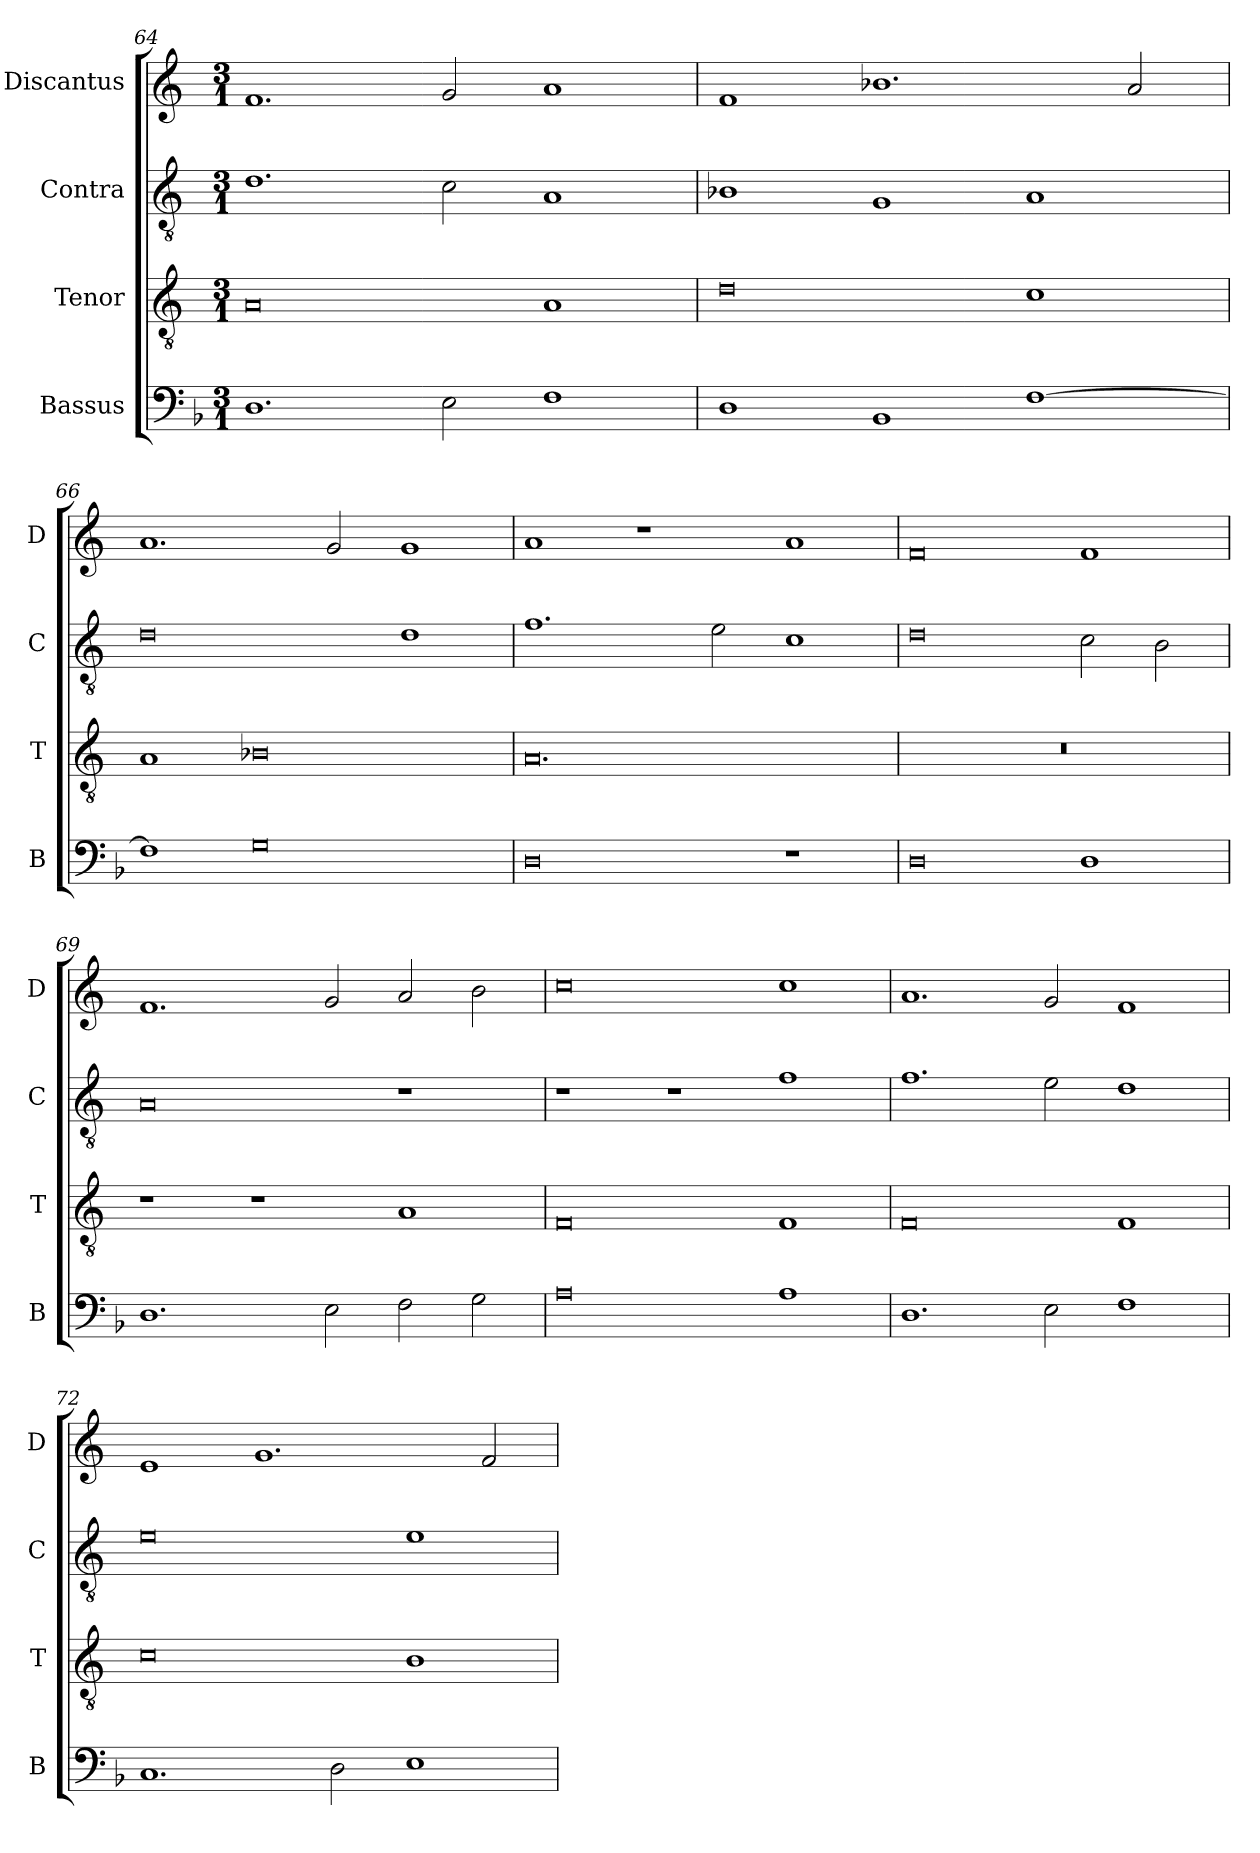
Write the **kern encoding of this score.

**kern	**kern	**kern	**kern
*part4	*part3	*part2	*part1
*staff4	*staff3	*staff2	*staff1
*I"Bassus	*I"Tenor	*I"Contra	*I"Discantus
*I'B	*I'T	*I'C	*I'D
*clefF4	*clefGv2	*clefGv2	*clefG2
*k[b-]	*k[]	*k[]	*k[]
*M3/1	*M3/1	*M3/1	*M3/1
=64	=64	=64	=64
1.D	0A	1.d	1.f
2E\	.	2c\	2g/
1F	1A	1A	1a
=65	=65	=65	=65
1D	0d	1B-X	1f
1BB-	.	1G	1.b-X
[1F	1c	1A	.
.	.	.	2a/
=66	=66	=66	=66
1F]	1A	0d	1.a
0G	0B-X	.	.
.	.	.	2g/
.	.	1d	1g
=67	=67	=67	=67
0D	0.A	1.f	1a
.	.	.	1r
.	.	2e\	.
1r	.	1c	1a
=68	=68	=68	=68
0D	0.r	0d	0f
1D	.	2c\	1f
.	.	2B\	.
=69	=69	=69	=69
1.D	1r	0A	1.f
.	1r	.	.
2E\	.	.	2g/
2F\	1A	1r	2a/
2G\	.	.	2b\
=70	=70	=70	=70
0A	0F	1r	0cc
.	.	1r	.
1A	1F	1f	1cc
=71	=71	=71	=71
1.D	0F	1.f	1.a
2E\	.	2e\	2g/
1F	1F	1d	1f
=72	=72	=72	=72
1.C	0c	0e	1e
.	.	.	1.g
2D\	.	.	.
1E	1B	1e	.
.	.	.	2f/
=	=	=	=
*-	*-	*-	*-
